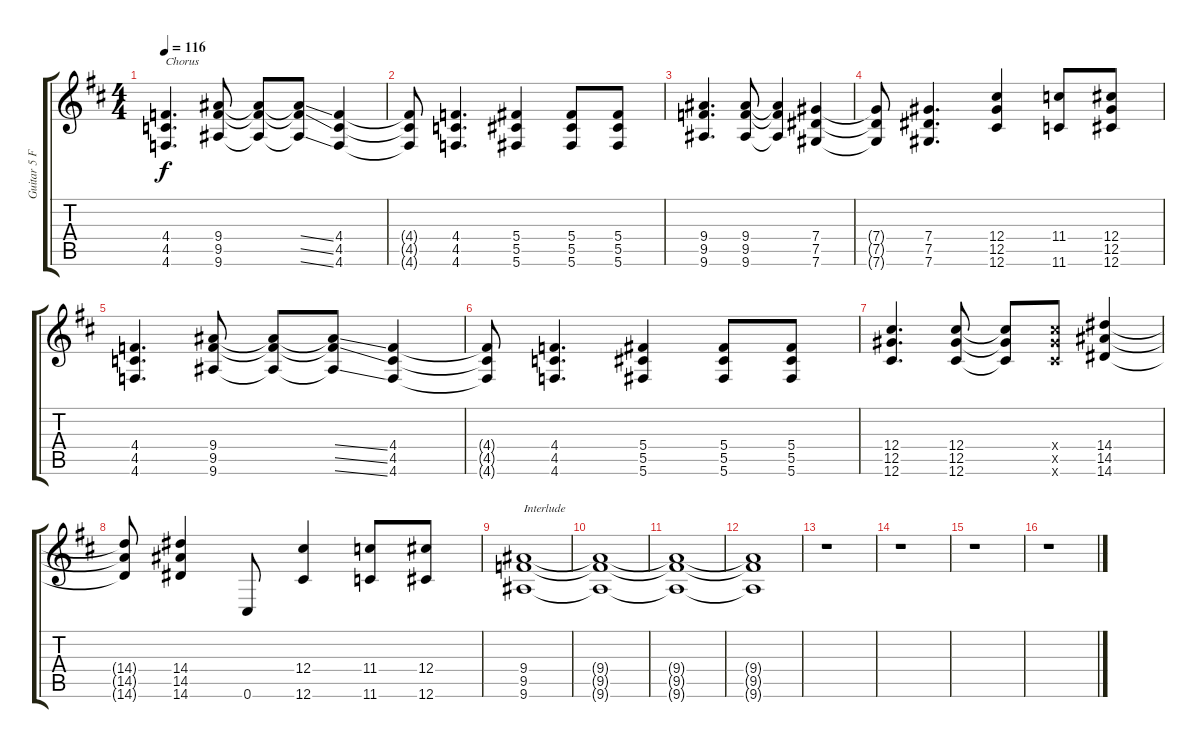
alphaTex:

\track ("Guitar 5 Fliter Effect" "Guitar 5 F") {instrument distortionguitar}
\staff {score tabs}
\tuning (Eb4 Bb3 Gb3 Db3 Ab2 Db2) {hide}
\ts (4 4)
\tempo 116
\clef g2
\ks d
(4.4 4.5 4.6).4{d txt "Chorus" dy f} (9.4 9.5 9.6).8 (9.4{t} 9.5{t} 9.6{t}).8 (9.4{ss t} 9.5{ss t} 9.6{ss t}).8 (4.4 4.5 4.6).4 |
(4.4{t} 4.5{t} 4.6{t}).8 (4.4 4.5 4.6).4{d} (5.4 5.5 5.6).4 (5.4 5.5 5.6).8 (5.4 5.5 5.6).8 |
(9.4 9.5 9.6).4{d} (9.4 9.5 9.6).8 (9.4{t} 9.5{t} 9.6{t}).4 (7.4 7.5 7.6).4 |
(7.4{t} 7.5{t} 7.6{t}).8 (7.4 7.5 7.6).4{d} (12.4 12.5 12.6).4 (11.4 11.6).8 (12.4 12.5 12.6).8 |
(4.4 4.5 4.6).4{d} (9.4 9.5 9.6).8 (9.4{t} 9.5{t} 9.6{t}).8 (9.4{ss t} 9.5{ss t} 9.6{ss t}).8 (4.4 4.5 4.6).4 |
(4.4{t} 4.5{t} 4.6{t}).8 (4.4 4.5 4.6).4{d} (5.4 5.5 5.6).4 (5.4 5.5 5.6).8 (5.4 5.5 5.6).8 |
(12.4 12.5 12.6).4{d} (12.4 12.5 12.6).8 (12.4{t} 12.5{t} 12.6{t}).8 (12.4{x} 12.5{x} 12.6{x}).8 (14.4 14.5 14.6).4 |
(14.4{t} 14.5{t} 14.6{t}).8 (14.4 14.5 14.6).4 0.6.8 (12.4 12.6).4 (11.4 11.6).8 (12.4 12.6).8 |
(9.4 9.5 9.6).1{txt "Interlude"} |
(9.4{t} 9.5{t} 9.6{t}).1 |
(9.4{t} 9.5{t} 9.6{t}).1 |
(9.4{t} 9.5{t} 9.6{t}).1 |
r.1 |
r.1 |
r.1 |
r.1
